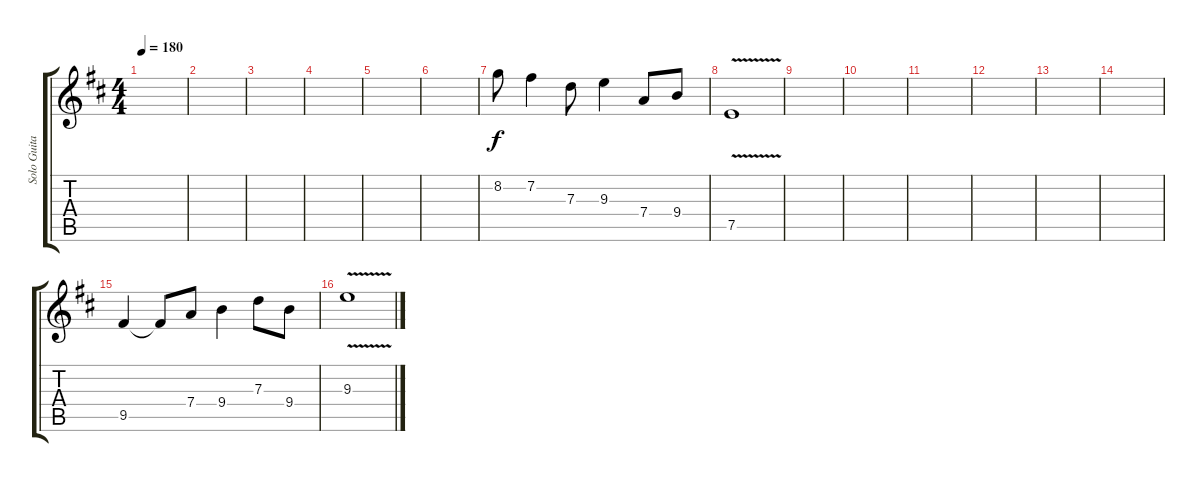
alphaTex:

\track ("Solo Guitar" "Solo Guita") {instrument overdrivenguitar}
\staff {score tabs}
\tuning (E4 B3 G3 D3 A2 E2) {hide}
\ts (4 4)
\tempo 180
\clef g2
\ks d
|
|
|
|
|
|
8.2.8 7.2.4 7.3.8 9.3.4 7.4.8 9.4.8 |
7.5{v}.1 |
|
|
|
|
|
|
9.5.4 9.5{t}.8 7.4.8 9.4.4 7.3.8 9.4.8 |
9.3{v}.1
